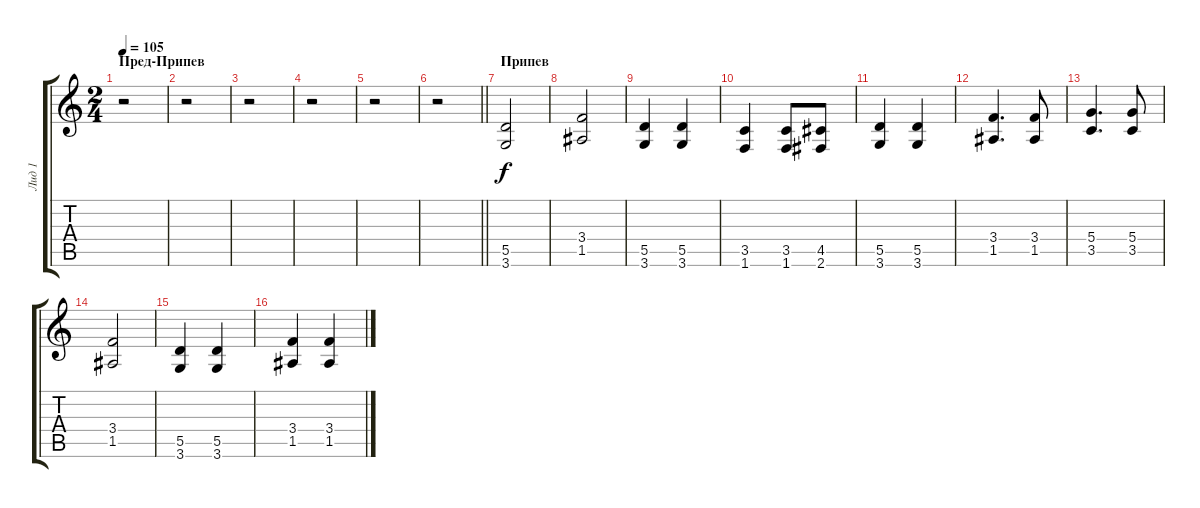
\track ("Лид 1" "Лид 1") {instrument distortionguitar}
\staff {score tabs}
\tuning (E4 B3 G3 D3 A2 E2) {hide}
\ts (2 4)
\section ("" "Пред-Припев")
\tempo 105
\clef g2
\ks c
r.2{dy f} |
r.2 |
r.2 |
r.2 |
r.2 |
\barLineRight lightlight
r.2 |
\section ("" "Припев")
(5.5 3.6).2 |
(3.4 1.5).2 |
(5.5 3.6).4 (5.5 3.6).4 |
(3.5 1.6).4 (3.5 1.6).8 (4.5 2.6).8 |
(5.5 3.6).4 (5.5 3.6).4 |
(3.4 1.5).4{d} (3.4 1.5).8 |
(5.4 3.5).4{d} (5.4 3.5).8 |
(3.4 1.5).2 |
(5.5 3.6).4 (5.5 3.6).4 |
(3.4 1.5).4 (3.4 1.5).4
